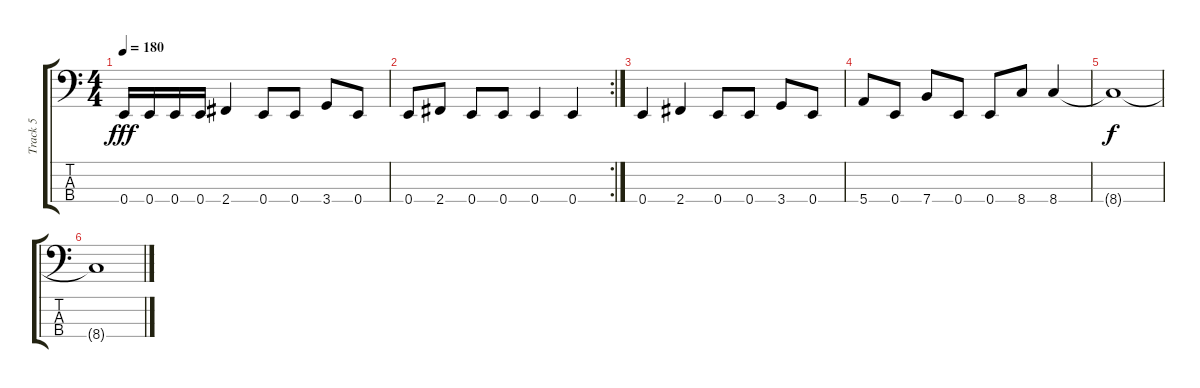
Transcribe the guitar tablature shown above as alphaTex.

\track ("Track 5" "Track 5") {instrument electricbassfinger}
\staff {score tabs}
\tuning (G2 D2 A1 E1) {hide}
\ts (4 4)
\tempo 180
\clef f4
\ks c
0.4.16{dy fff} 0.4.16 0.4.16 0.4.16 2.4.4 0.4.8 0.4.8 3.4.8 0.4.8 |
\rc 2
0.4.8 2.4.8 0.4.8 0.4.8 0.4.4 0.4.4 |
0.4.4 2.4.4 0.4.8 0.4.8 3.4.8 0.4.8 |
5.4.8 0.4.8 7.4.8 0.4.8 0.4.8 8.4.8 8.4.4 |
8.4{t}.1{dy f} |
8.4{t}.1
